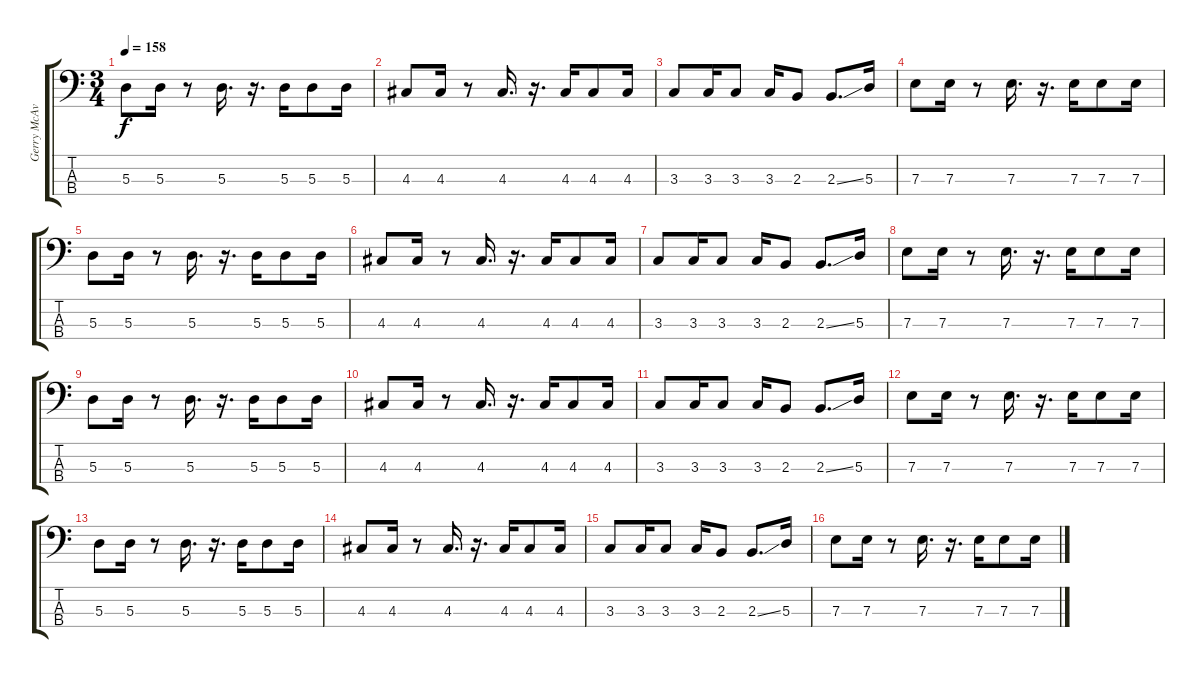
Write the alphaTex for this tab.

\track ("Gerry McAvoy" "Gerry McAv") {instrument electricbassfinger}
\staff {score tabs}
\tuning (G2 D2 A1 E1) {hide}
\ts (3 4)
\tempo 158
\clef f4
\ks c
5.3.8{dy f} 5.3.16 r.8 5.3.16{d} r.16{d} 5.3.16 5.3.8 5.3.16 |
4.3.8 4.3.16 r.8 4.3.16{d} r.16{d} 4.3.16 4.3.8 4.3.16 |
3.3.8 3.3.16 3.3.8 3.3.16 2.3.8 2.3{ss}.8{d} 5.3.16 |
7.3.8 7.3.16 r.8 7.3.16{d} r.16{d} 7.3.16 7.3.8 7.3.16 |
5.3.8 5.3.16 r.8 5.3.16{d} r.16{d} 5.3.16 5.3.8 5.3.16 |
4.3.8 4.3.16 r.8 4.3.16{d} r.16{d} 4.3.16 4.3.8 4.3.16 |
3.3.8 3.3.16 3.3.8 3.3.16 2.3.8 2.3{ss}.8{d} 5.3.16 |
7.3.8 7.3.16 r.8 7.3.16{d} r.16{d} 7.3.16 7.3.8 7.3.16 |
5.3.8 5.3.16 r.8 5.3.16{d} r.16{d} 5.3.16 5.3.8 5.3.16 |
4.3.8 4.3.16 r.8 4.3.16{d} r.16{d} 4.3.16 4.3.8 4.3.16 |
3.3.8 3.3.16 3.3.8 3.3.16 2.3.8 2.3{ss}.8{d} 5.3.16 |
7.3.8 7.3.16 r.8 7.3.16{d} r.16{d} 7.3.16 7.3.8 7.3.16 |
5.3.8 5.3.16 r.8 5.3.16{d} r.16{d} 5.3.16 5.3.8 5.3.16 |
4.3.8 4.3.16 r.8 4.3.16{d} r.16{d} 4.3.16 4.3.8 4.3.16 |
3.3.8 3.3.16 3.3.8 3.3.16 2.3.8 2.3{ss}.8{d} 5.3.16 |
7.3.8 7.3.16 r.8 7.3.16{d} r.16{d} 7.3.16 7.3.8 7.3.16
